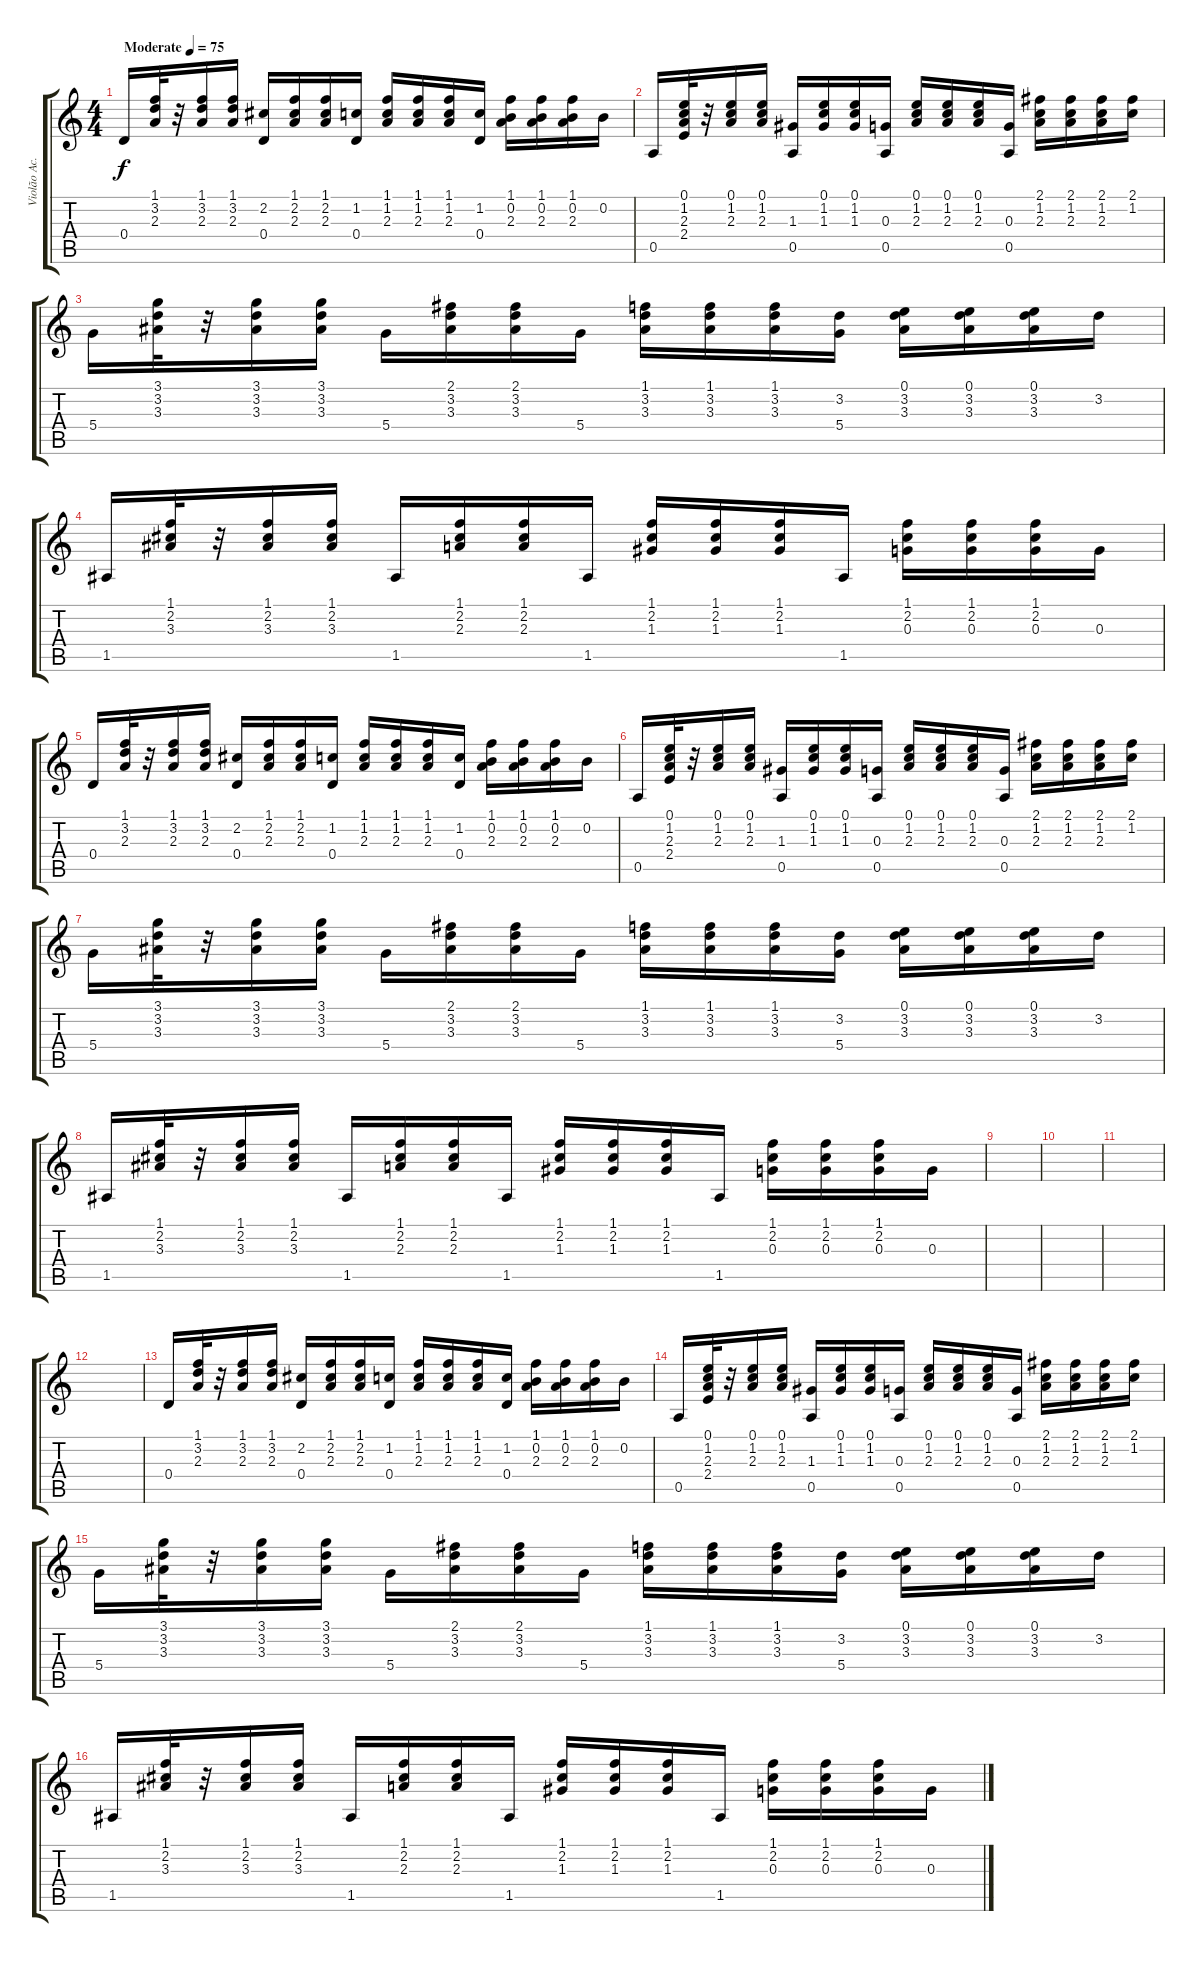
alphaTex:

\track ("Violão Ac." "Violão Ac.") {instrument acousticguitarnylon}
\staff {score tabs}
\tuning (E4 B3 G3 D3 A2 E2) {hide}
\ts (4 4)
\tempo (75 "Moderate")
\clef g2
\ks c
0.4.16{dy f instrument acousticguitarnylon} (1.1 3.2 2.3).32 r.32 (1.1 3.2 2.3).16 (1.1 3.2 2.3).16 (2.2 0.4).16 (1.1 2.2 2.3).16 (1.1 2.2 2.3).16 (1.2 0.4).16 (1.1 1.2 2.3).16 (1.1 1.2 2.3).16 (1.1 1.2 2.3).16 (1.2 0.4).16 (1.1 0.2 2.3).16 (1.1 0.2 2.3).16 (1.1 0.2 2.3).16 0.2.16 |
0.5.16 (0.1 1.2 2.3 2.4).32 r.32 (0.1 1.2 2.3).16 (0.1 1.2 2.3).16 (1.3 0.5).16 (0.1 1.2 1.3).16 (0.1 1.2 1.3).16 (0.3 0.5).16 (0.1 1.2 2.3).16 (0.1 1.2 2.3).16 (0.1 1.2 2.3).16 (0.3 0.5).16 (2.1 1.2 2.3).16 (2.1 1.2 2.3).16 (2.1 1.2 2.3).16 (2.1 1.2).16 |
5.4.16 (3.1 3.2 3.3).32 r.32 (3.1 3.2 3.3).16 (3.1 3.2 3.3).16 5.4.16 (2.1 3.2 3.3).16 (2.1 3.2 3.3).16 5.4.16 (1.1 3.2 3.3).16 (1.1 3.2 3.3).16 (1.1 3.2 3.3).16 (3.2 5.4).16 (0.1 3.2 3.3).16 (0.1 3.2 3.3).16 (0.1 3.2 3.3).16 3.2.16 |
1.5.16 (1.1 2.2 3.3).32 r.32 (1.1 2.2 3.3).16 (1.1 2.2 3.3).16 1.5.16 (1.1 2.2 2.3).16 (1.1 2.2 2.3).16 1.5.16 (1.1 2.2 1.3).16 (1.1 2.2 1.3).16 (1.1 2.2 1.3).16 1.5.16 (1.1 2.2 0.3).16 (1.1 2.2 0.3).16 (1.1 2.2 0.3).16 0.3.16 |
0.4.16 (1.1 3.2 2.3).32 r.32 (1.1 3.2 2.3).16 (1.1 3.2 2.3).16 (2.2 0.4).16 (1.1 2.2 2.3).16 (1.1 2.2 2.3).16 (1.2 0.4).16 (1.1 1.2 2.3).16 (1.1 1.2 2.3).16 (1.1 1.2 2.3).16 (1.2 0.4).16 (1.1 0.2 2.3).16 (1.1 0.2 2.3).16 (1.1 0.2 2.3).16 0.2.16 |
0.5.16 (0.1 1.2 2.3 2.4).32 r.32 (0.1 1.2 2.3).16 (0.1 1.2 2.3).16 (1.3 0.5).16 (0.1 1.2 1.3).16 (0.1 1.2 1.3).16 (0.3 0.5).16 (0.1 1.2 2.3).16 (0.1 1.2 2.3).16 (0.1 1.2 2.3).16 (0.3 0.5).16 (2.1 1.2 2.3).16 (2.1 1.2 2.3).16 (2.1 1.2 2.3).16 (2.1 1.2).16 |
5.4.16 (3.1 3.2 3.3).32 r.32 (3.1 3.2 3.3).16 (3.1 3.2 3.3).16 5.4.16 (2.1 3.2 3.3).16 (2.1 3.2 3.3).16 5.4.16 (1.1 3.2 3.3).16 (1.1 3.2 3.3).16 (1.1 3.2 3.3).16 (3.2 5.4).16 (0.1 3.2 3.3).16 (0.1 3.2 3.3).16 (0.1 3.2 3.3).16 3.2.16 |
1.5.16 (1.1 2.2 3.3).32 r.32 (1.1 2.2 3.3).16 (1.1 2.2 3.3).16 1.5.16 (1.1 2.2 2.3).16 (1.1 2.2 2.3).16 1.5.16 (1.1 2.2 1.3).16 (1.1 2.2 1.3).16 (1.1 2.2 1.3).16 1.5.16 (1.1 2.2 0.3).16 (1.1 2.2 0.3).16 (1.1 2.2 0.3).16 0.3.16 |
|
|
|
|
0.4.16 (1.1 3.2 2.3).32 r.32 (1.1 3.2 2.3).16 (1.1 3.2 2.3).16 (2.2 0.4).16 (1.1 2.2 2.3).16 (1.1 2.2 2.3).16 (1.2 0.4).16 (1.1 1.2 2.3).16 (1.1 1.2 2.3).16 (1.1 1.2 2.3).16 (1.2 0.4).16 (1.1 0.2 2.3).16 (1.1 0.2 2.3).16 (1.1 0.2 2.3).16 0.2.16 |
0.5.16 (0.1 1.2 2.3 2.4).32 r.32 (0.1 1.2 2.3).16 (0.1 1.2 2.3).16 (1.3 0.5).16 (0.1 1.2 1.3).16 (0.1 1.2 1.3).16 (0.3 0.5).16 (0.1 1.2 2.3).16 (0.1 1.2 2.3).16 (0.1 1.2 2.3).16 (0.3 0.5).16 (2.1 1.2 2.3).16 (2.1 1.2 2.3).16 (2.1 1.2 2.3).16 (2.1 1.2).16 |
5.4.16 (3.1 3.2 3.3).32 r.32 (3.1 3.2 3.3).16 (3.1 3.2 3.3).16 5.4.16 (2.1 3.2 3.3).16 (2.1 3.2 3.3).16 5.4.16 (1.1 3.2 3.3).16 (1.1 3.2 3.3).16 (1.1 3.2 3.3).16 (3.2 5.4).16 (0.1 3.2 3.3).16 (0.1 3.2 3.3).16 (0.1 3.2 3.3).16 3.2.16 |
1.5.16 (1.1 2.2 3.3).32 r.32 (1.1 2.2 3.3).16 (1.1 2.2 3.3).16 1.5.16 (1.1 2.2 2.3).16 (1.1 2.2 2.3).16 1.5.16 (1.1 2.2 1.3).16 (1.1 2.2 1.3).16 (1.1 2.2 1.3).16 1.5.16 (1.1 2.2 0.3).16 (1.1 2.2 0.3).16 (1.1 2.2 0.3).16 0.3.16
